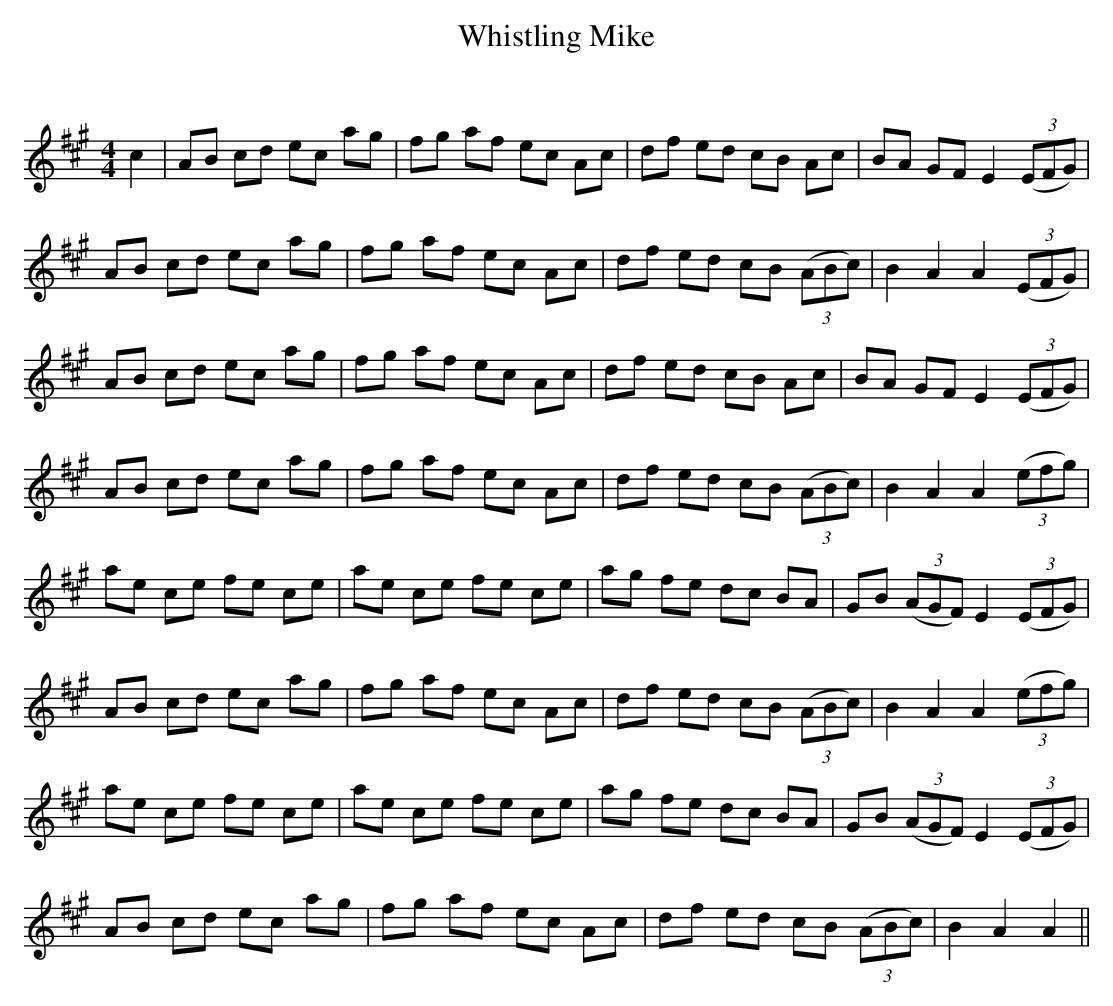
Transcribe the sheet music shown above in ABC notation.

X:1
T: Whistling Mike
C:
Q: 232
K:A
M:4/4
L:1/8
c2|AB cd ec ag|fg af ec Ac|df ed cB Ac|BA GF E2 ((3EFG) |
AB cd ec ag|fg af ec Ac|df ed cB ((3ABc) |B2 A2 A2 ((3EFG) |
AB cd ec ag|fg af ec Ac|df ed cB Ac|BA GF E2 ((3EFG) |
AB cd ec ag|fg af ec Ac|df ed cB ((3ABc) |B2 A2 A2 ((3efg) |
ae ce fe ce|ae ce fe ce|ag fe dc BA|GB ((3AGF) E2 ((3EFG) |
AB cd ec ag|fg af ec Ac|df ed cB ((3ABc) |B2 A2 A2 ((3efg) |
ae ce fe ce|ae ce fe ce|ag fe dc BA|GB ((3AGF) E2 ((3EFG) |
AB cd ec ag|fg af ec Ac|df ed cB ((3ABc) |B2 A2 A2||
